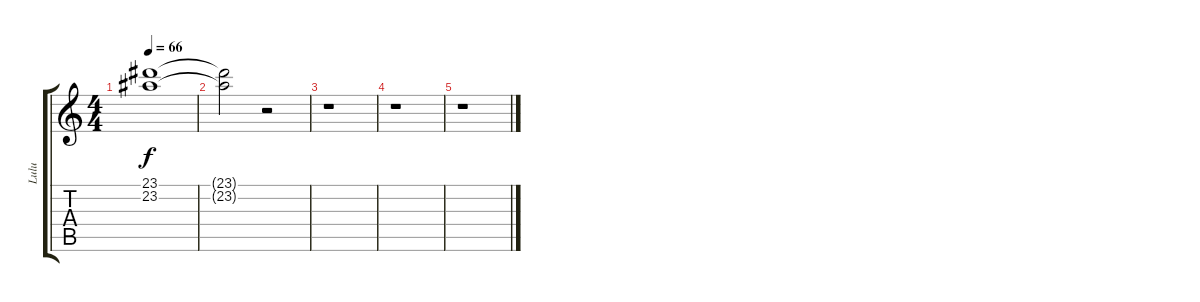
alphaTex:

\track ("Lulu" "Lulu") {instrument acousticgrandpiano}
\staff {score tabs}
\tuning (E4 B3 G3 D3 A2 E2) {hide}
\ts (4 4)
\tempo 66
\clef g2
\ks c
(23.1{t} 23.2{t}).1{dy f} |
(23.1{t} 23.2{t}).2 r.2 |
r.1 |
r.1 |
r.1
